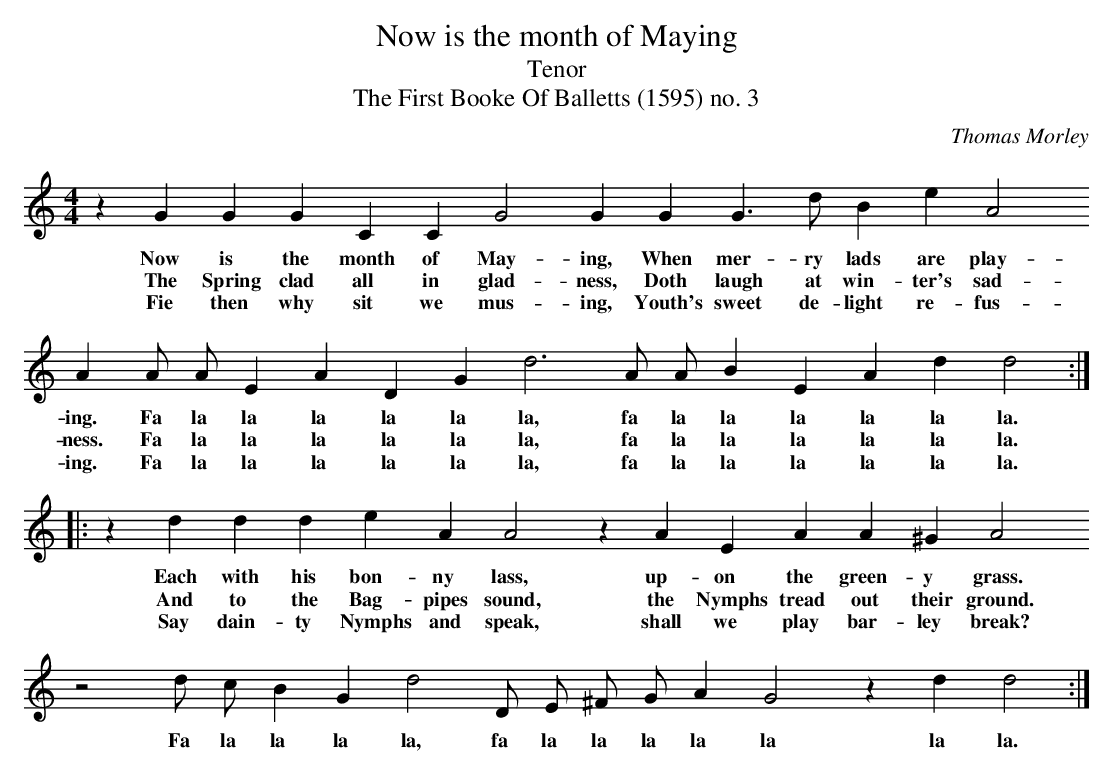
X:1
T:Now is the month of Maying
T:Tenor
T:The First Booke Of Balletts (1595) no. 3
C:Thomas Morley
M:4/4
L:1/4
K:C -8va
z G GG CC G2 GG G>d Be A2
w:Now is the month of May-ing, When mer-ry lads are play-
w:The Spring clad all in glad- ness, Doth laugh at win- ter's sad-
w:Fie then why sit we mus- ing, Youth's sweet de- light re- fus-
A A/2 A/2 EA DG d3 A/2 A/2 BE Ad d2:|
w:ing. Fa la la la la la la, fa la la la la la la.
w:ness. Fa la la la la la la, fa la la la la la la.
w:ing. Fa la la la la la la, fa la la la la la la.
|:z d dd eA A2 z A EA A^G A2
w:Each with his bon-ny lass, up-on the green-y grass.
w:And to the Bag- pipes sound, the Nymphs tread out their ground.
w:Say dain- ty Nymphs and speak, shall we play bar- ley break?
z2 d/2 c/2 B Gd2 D/2 E/2 ^F/2 G/2 A G2 zd d2:|
w:Fa la la la la, fa la la la la la la la.
